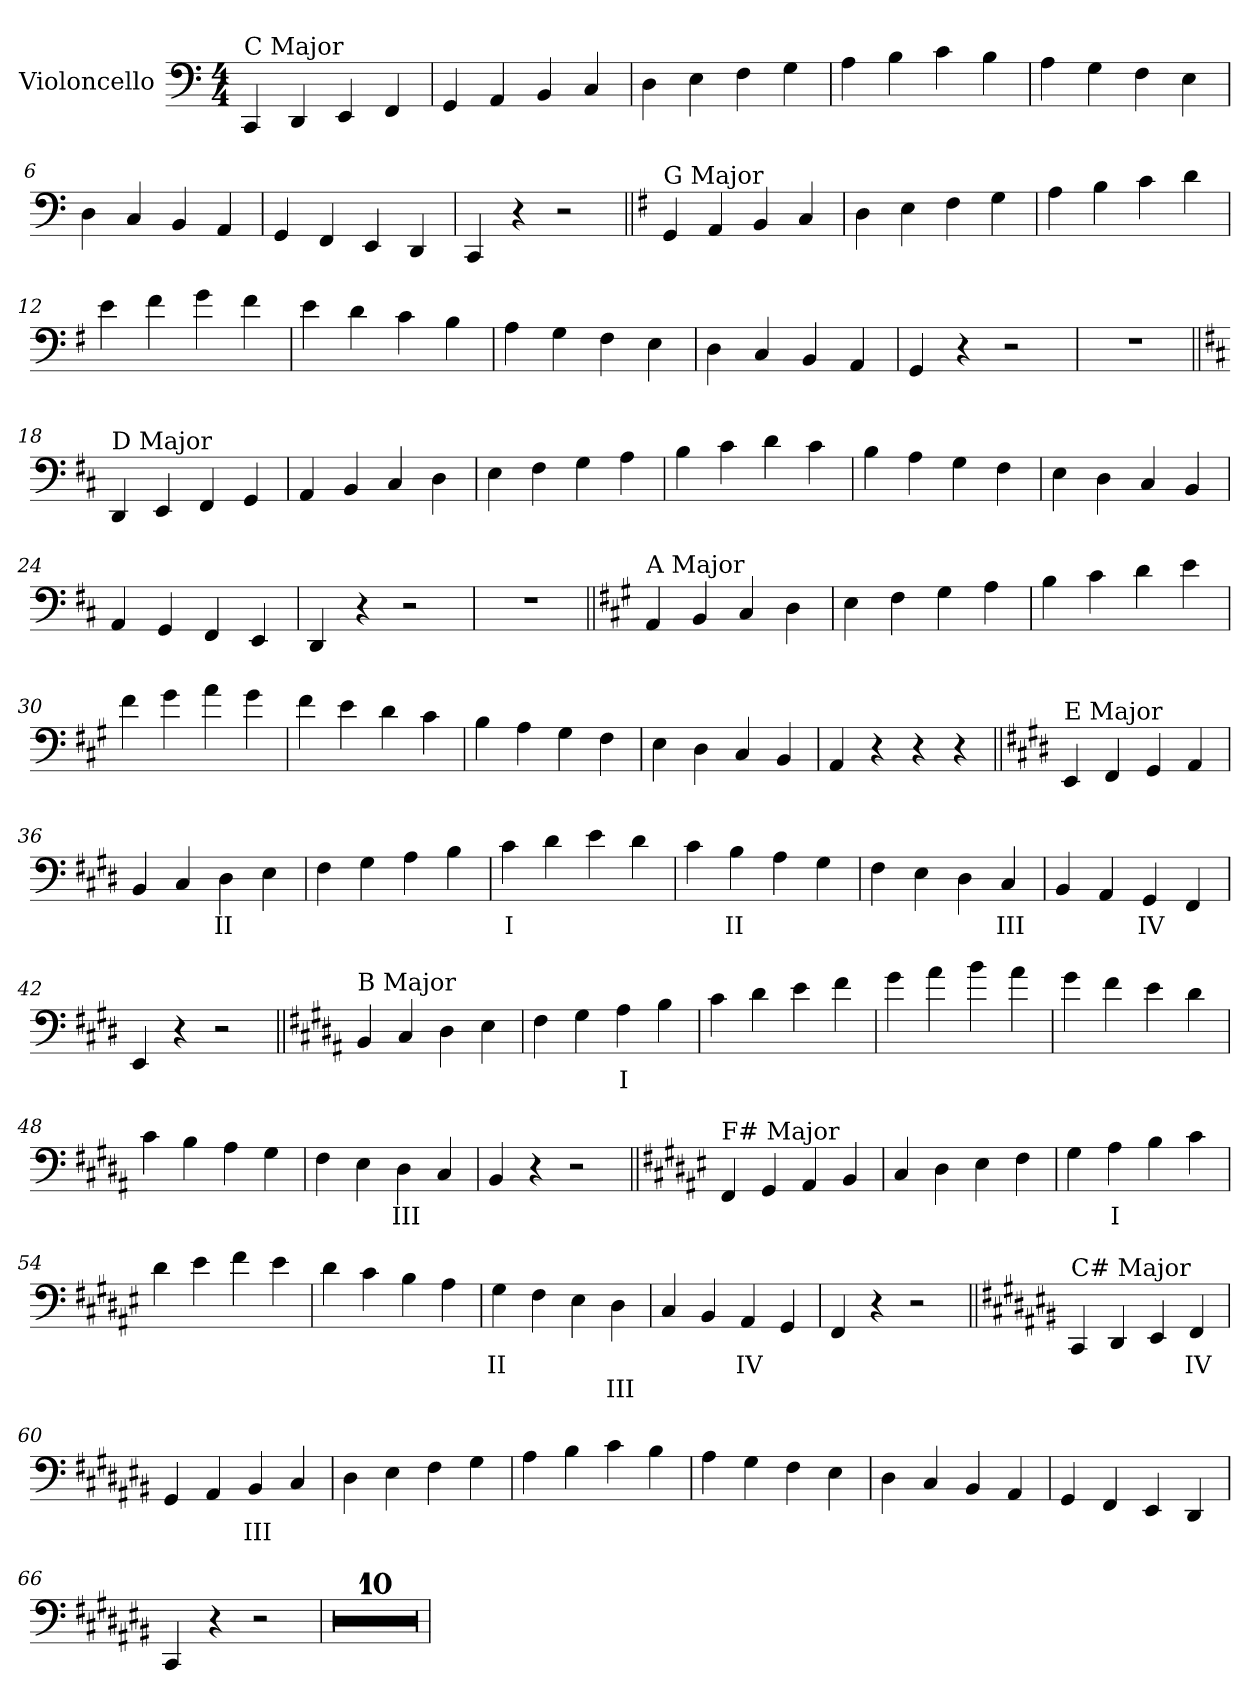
**kern	**text	**text
*part1	*part1	*part1
*staff1	*staff1	*staff1
*I"Violoncello	*	*
*I'Vlc.	*	*
*clefF4	*	*
*k[]	*	*
*C:	*	*
*M4/4	*	*
=1	=1	=1
!LO:TX:a:t=C Major	!	!
4CC/	.	.
4DD/	.	.
4EE/	.	.
4FF/	.	.
=2	=2	=2
4GG/	.	.
4AA/	.	.
4BB/	.	.
4C/	.	.
=3	=3	=3
4D\	.	.
4E\	.	.
4F\	.	.
4G\	.	.
=4	=4	=4
4A\	.	.
4B\	.	.
4c\	.	.
4B\	.	.
=5	=5	=5
4A\	.	.
4G\	.	.
4F\	.	.
4E\	.	.
=6	=6	=6
4D\	.	.
4C/	.	.
4BB/	.	.
4AA/	.	.
=7	=7	=7
4GG/	.	.
4FF/	.	.
4EE/	.	.
4DD/	.	.
=8	=8	=8
4CC/	.	.
4r	.	.
2r	.	.
!!LO:LB:g=z
=9||	=9||	=9||
*k[f#]	*	*
*G:	*	*
!LO:TX:a:t=G Major	!	!
4GG/	.	.
4AA/	.	.
4BB/	.	.
4C/	.	.
=10	=10	=10
4D\	.	.
4E\	.	.
4F#\	.	.
4G\	.	.
=11	=11	=11
4A\	.	.
4B\	.	.
4c\	.	.
4d\	.	.
=12	=12	=12
4e\	.	.
4f#\	.	.
4g\	.	.
4f#\	.	.
=13	=13	=13
4e\	.	.
4d\	.	.
4c\	.	.
4B\	.	.
=14	=14	=14
4A\	.	.
4G\	.	.
4F#\	.	.
4E\	.	.
=15	=15	=15
4D\	.	.
4C/	.	.
4BB/	.	.
4AA/	.	.
=16	=16	=16
4GG/	.	.
4r	.	.
2r	.	.
=17	=17	=17
1r	.	.
!!LO:LB:g=z
=18||	=18||	=18||
*k[f#c#]	*	*
*D:	*	*
!LO:TX:a:t=D Major	!	!
4DD/	.	.
4EE/	.	.
4FF#/	.	.
4GG/	.	.
=19	=19	=19
4AA/	.	.
4BB/	.	.
4C#/	.	.
4D\	.	.
=20	=20	=20
4E\	.	.
4F#\	.	.
4G\	.	.
4A\	.	.
=21	=21	=21
4B\	.	.
4c#\	.	.
4d\	.	.
4c#\	.	.
=22	=22	=22
4B\	.	.
4A\	.	.
4G\	.	.
4F#\	.	.
=23	=23	=23
4E\	.	.
4D\	.	.
4C#/	.	.
4BB/	.	.
=24	=24	=24
4AA/	.	.
4GG/	.	.
4FF#/	.	.
4EE/	.	.
=25	=25	=25
4DD/	.	.
4r	.	.
2r	.	.
=26	=26	=26
1r	.	.
!!LO:LB:g=z
=27||	=27||	=27||
*k[f#c#g#]	*	*
*A:	*	*
!LO:TX:a:t=A Major	!	!
4AA/	.	.
4BB/	.	.
4C#/	.	.
4D\	.	.
=28	=28	=28
4E\	.	.
4F#\	.	.
4G#\	.	.
4A\	.	.
=29	=29	=29
4B\	.	.
4c#\	.	.
4d\	.	.
4e\	.	.
=30	=30	=30
4f#\	.	.
4g#\	.	.
4a\	.	.
4g#\	.	.
=31	=31	=31
4f#\	.	.
4e\	.	.
4d\	.	.
4c#\	.	.
=32	=32	=32
4B\	.	.
4A\	.	.
4G#\	.	.
4F#\	.	.
=33	=33	=33
4E\	.	.
4D\	.	.
4C#/	.	.
4BB/	.	.
=34	=34	=34
4AA/	.	.
4r	.	.
4r	.	.
4r	.	.
!!LO:LB:g=z
=35||	=35||	=35||
*k[f#c#g#d#]	*	*
*E:	*	*
!LO:TX:a:t=E Major	!	!
4EE/	.	.
4FF#/	.	.
4GG#/	.	.
4AA/	.	.
=36	=36	=36
4BB/	.	.
4C#/	.	.
4D#\	II	.
4E\	.	.
=37	=37	=37
4F#\	.	.
4G#\	.	.
4A\	.	.
4B\	.	.
=38	=38	=38
4c#\	I	.
4d#\	.	.
4e\	.	.
4d#\	.	.
=39	=39	=39
4c#\	.	.
4B\	II	.
4A\	.	.
4G#\	.	.
=40	=40	=40
4F#\	.	.
4E\	.	.
4D#\	.	.
4C#/	III	.
=41	=41	=41
4BB/	.	.
4AA/	.	.
4GG#/	IV	.
4FF#/	.	.
=42	=42	=42
4EE/	.	.
4r	.	.
2r	.	.
!!LO:LB:g=z
=43||	=43||	=43||
*k[f#c#g#d#a#]	*	*
*B:	*	*
!LO:TX:a:t=B Major	!	!
4BB/	.	.
4C#/	.	.
4D#\	.	.
4E\	.	.
=44	=44	=44
4F#\	.	.
4G#\	.	.
4A#\	I	.
4B\	.	.
=45	=45	=45
4c#\	.	.
4d#\	.	.
4e\	.	.
4f#\	.	.
=46	=46	=46
4g#\	.	.
4a#\	.	.
4b\	.	.
4a#\	.	.
=47	=47	=47
4g#\	.	.
4f#\	.	.
4e\	.	.
4d#\	.	.
=48	=48	=48
4c#\	.	.
4B\	.	.
4A#\	.	.
4G#\	.	.
=49	=49	=49
4F#\	.	.
4E\	.	.
4D#\	III	.
4C#/	.	.
=50	=50	=50
4BB/	.	.
4r	.	.
2r	.	.
!!LO:LB:g=z
=51||	=51||	=51||
*k[f#c#g#d#a#e#]	*	*
*F#:	*	*
!LO:TX:a:t=F# Major	!	!
4FF#/	.	.
4GG#/	.	.
4AA#/	.	.
4BB/	.	.
=52	=52	=52
4C#/	.	.
4D#\	.	.
4E#\	.	.
4F#\	.	.
=53	=53	=53
4G#\	.	.
4A#\	I	.
4B\	.	.
4c#\	.	.
=54	=54	=54
4d#\	.	.
4e#\	.	.
4f#\	.	.
4e#\	.	.
=55	=55	=55
4d#\	.	.
4c#\	.	.
4B\	.	.
4A#\	.	.
=56	=56	=56
4G#\	II	.
4F#\	.	.
4E#\	.	.
4D#\	.	III
=57	=57	=57
4C#/	.	.
4BB/	.	.
4AA#/	IV	.
4GG#/	.	.
=58	=58	=58
4FF#/	.	.
4r	.	.
2r	.	.
!!LO:LB:g=z
=59||	=59||	=59||
*k[f#c#g#d#a#e#b#]	*	*
*C#:	*	*
!LO:TX:a:t=C# Major	!	!
4CC#/	.	.
4DD#/	.	.
4EE#/	.	.
4FF#/	IV	.
=60	=60	=60
4GG#/	.	.
4AA#/	.	.
4BB#/	III	.
4C#/	.	.
=61	=61	=61
4D#\	.	.
4E#\	.	.
4F#\	.	.
4G#\	.	.
=62	=62	=62
4A#\	.	.
4B#\	.	.
4c#\	.	.
4B#\	.	.
=63	=63	=63
4A#\	.	.
4G#\	.	.
4F#\	.	.
4E#\	.	.
=64	=64	=64
4D#\	.	.
4C#/	.	.
4BB#/	.	.
4AA#/	.	.
=65	=65	=65
4GG#/	.	.
4FF#/	.	.
4EE#/	.	.
4DD#/	.	.
=66	=66	=66
4CC#/	.	.
4r	.	.
2r	.	.
!!LO:PB:g=z
=67	=67	=67
1r	.	.
=68	=68	=68
*k[b-]	*	*
*F:	*	*
1r	.	.
=69	=69	=69
1r	.	.
=70	=70	=70
1r	.	.
=71	=71	=71
1r	.	.
=72	=72	=72
1r	.	.
=73	=73	=73
1r	.	.
=74	=74	=74
1r	.	.
=75	=75	=75
1r	.	.
=76	=76	=76
1r	.	.
=	=	=
*-	*-	*-
